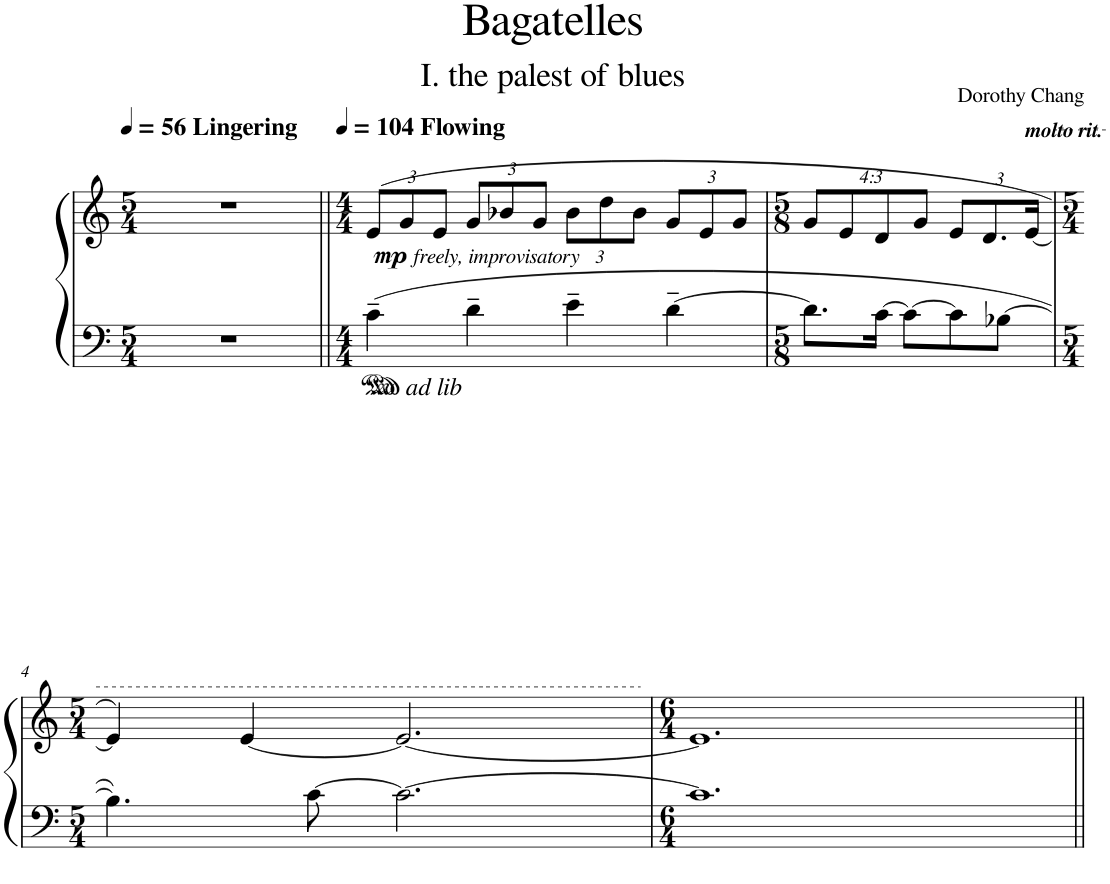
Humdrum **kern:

**kern	**kern	**dynam
*part1	*part1	*part1
*staff2	*staff1	*staff1/2
*I"Piano	*	*
*I'Pno.	*	*
*clefF4	*clefG2	*
*k[]	*k[]	*
*M5/4	*M5/4	*
*MM56	*MM56	*
=1	=1	=1
!	!LO:TX:a:B:t=Lingering	!
4%5r	4%5r	.
=2||	=2||	=2||
*M4/4	*M4/4	*
*	*Xbrackettup	*
*	*MM104	*
!	!LO:TX:a:B:t=Flowing	!
!	!	!LO:DY:b
!	!	!LO:DY:n=1:b
4c~\	(12e/L	mp other-dynamics
.	12g/	.
.	12e/J	.
4d~\	12g/L	.
.	12b-X/	.
.	12g/J	.
4e~\	12b-\L	.
.	12dd\	.
.	12b-\J	.
[4d~\	12g/L	.
.	12e/	.
.	12g/J	.
=3	=3	=3
*M5/8	*M5/8	*
8.d\L]	32%3g/L	.
.	32%3e/	.
[16c\Jk	32%3d/	.
8c\L_	.	.
.	32%3g/J	.
8c\]	12e/L	.
.	12.d/	.
[8B-X\J	.	.
!	!LO:TX:a:t=molto rit.	!
.	[24e/Jk	.
!!LO:LB:g=z
=4	=4	=4
*M5/4	*M5/4	*
4.B-\]	4e/])	.
.	[4e/	.
[8c\	.	.
2.c\_	2.e/_	.
=5	=5	=5
*M6/4	*M6/4	*
1.c]	1.e]	.
=||	=||	=||
*-	*-	*-
